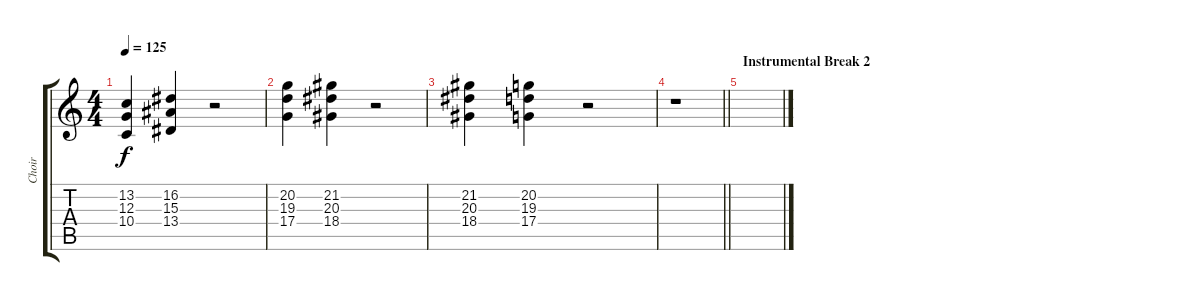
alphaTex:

\track ("Choir" "Choir") {instrument choiraahs}
\staff {score tabs}
\tuning (E4 B3 G3 D3 A2 E2) {hide}
\ts (4 4)
\tempo 125
\clef g2
\ks c
(13.2 12.3 10.4).4{dy f} (16.2 15.3 13.4).4 r.2 |
(20.2 19.3 17.4).4 (21.2 20.3 18.4).4 r.2 |
(21.2 20.3 18.4).4 (20.2 19.3 17.4).4 r.2 |
\barLineRight lightlight
r.1 |
\section ("" "Instrumental Break 2")
